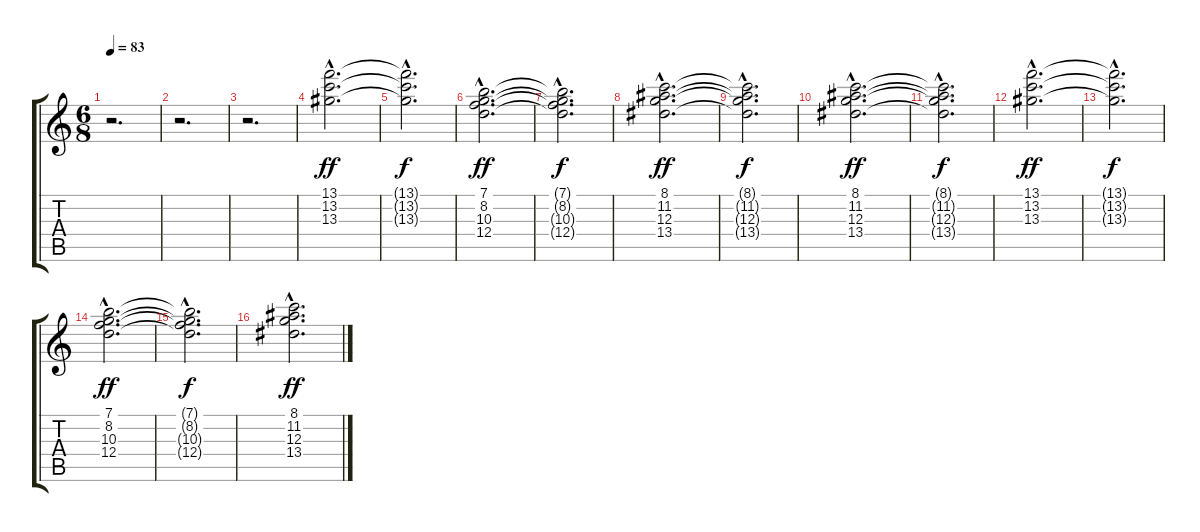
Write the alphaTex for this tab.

\track "" {instrument electricbassfinger}
\staff {score tabs}
\tuning (E4 B3 G3 D3 A2 E2) {hide}
\ts (6 8)
\tempo 83
\clef g2
\ks c
r.2{d dy mp} |
r.2{d} |
r.2{d} |
(13.1{hac} 13.2{hac} 13.3{hac}).2{d dy ff} |
(13.1{hac t} 13.2{hac t} 13.3{hac t}).2{d dy f} |
(7.1{hac} 8.2{hac} 10.3{hac} 12.4{hac}).2{d dy ff} |
(7.1{hac t} 8.2{hac t} 10.3{hac t} 12.4{hac t}).2{d dy f} |
(8.1{hac} 11.2{hac} 12.3{hac} 13.4{hac}).2{d dy ff} |
(8.1{hac t} 11.2{hac t} 12.3{hac t} 13.4{hac t}).2{d dy f} |
(8.1{hac} 11.2{hac} 12.3{hac} 13.4{hac}).2{d dy ff} |
(8.1{hac t} 11.2{hac t} 12.3{hac t} 13.4{hac t}).2{d dy f} |
(13.1{hac} 13.2{hac} 13.3{hac}).2{d dy ff} |
(13.1{hac t} 13.2{hac t} 13.3{hac t}).2{d dy f} |
(7.1{hac} 8.2{hac} 10.3{hac} 12.4{hac}).2{d dy ff} |
(7.1{hac t} 8.2{hac t} 10.3{hac t} 12.4{hac t}).2{d dy f} |
(8.1{hac} 11.2{hac} 12.3{hac} 13.4{hac}).2{d dy ff}
